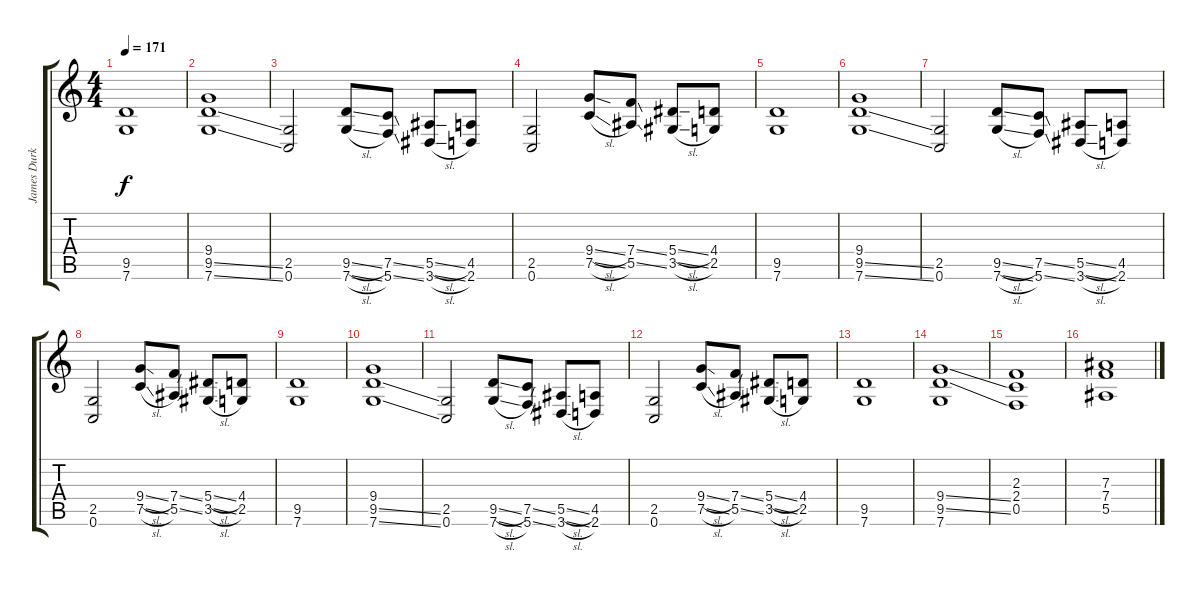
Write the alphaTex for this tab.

\track ("James Durkin (Guitar 2)" "James Durk") {instrument overdrivenguitar}
\staff {score tabs}
\tuning (C4 G3 Eb3 Bb2 F2 C2) {hide}
\ts (4 4)
\tempo 171
\clef g2
\ks c
(9.5 7.6).1{dy f} |
(9.4 9.5{ss} 7.6{ss}).1 |
(2.5 0.6).2 (9.5{sl} 7.6{sl}).8 (7.5{ss} 5.6{ss}).8 (5.5{sl} 3.6{sl}).8 (4.5 2.6).8 |
(2.5 0.6).2 (9.4{sl} 7.5{sl}).8 (7.4{ss} 5.5{ss}).8 (5.4{sl} 3.5{sl}).8 (4.4 2.5).8 |
(9.5 7.6).1 |
(9.4 9.5{ss} 7.6{ss}).1 |
(2.5 0.6).2 (9.5{sl} 7.6{sl}).8 (7.5{ss} 5.6{ss}).8 (5.5{sl} 3.6{sl}).8 (4.5 2.6).8 |
(2.5 0.6).2 (9.4{sl} 7.5{sl}).8 (7.4{ss} 5.5{ss}).8 (5.4{sl} 3.5{sl}).8 (4.4 2.5).8 |
(9.5 7.6).1 |
(9.4 9.5{ss} 7.6{ss}).1 |
(2.5 0.6).2 (9.5{sl} 7.6{sl}).8 (7.5{ss} 5.6{ss}).8 (5.5{sl} 3.6{sl}).8 (4.5 2.6).8 |
(2.5 0.6).2 (9.4{sl} 7.5{sl}).8 (7.4{ss} 5.5{ss}).8 (5.4{sl} 3.5{sl}).8 (4.4 2.5).8 |
(9.5 7.6).1 |
(9.4{ss} 9.5{ss} 7.6).1 |
(2.3 2.4 0.5).1 |
(7.3 7.4 5.5).1
